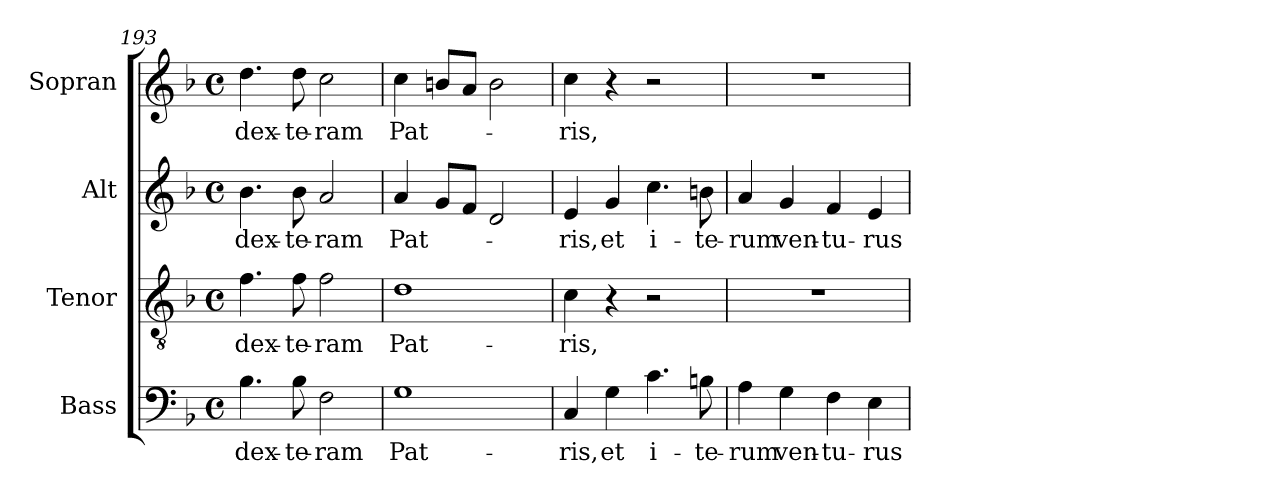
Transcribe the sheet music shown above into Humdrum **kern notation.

**kern	**text	**kern	**text	**kern	**text	**kern	**text
*part4	*part4	*part3	*part3	*part2	*part2	*part1	*part1
*staff4	*staff4	*staff3	*staff3	*staff2	*staff2	*staff1	*staff1
*I"Bass	*	*I"Tenor	*	*I"Alt	*	*I"Sopran	*
*I'B.	*	*I'T.	*	*I'A.	*	*I'S.	*
*clefF4	*	*clefGv2	*	*clefG2	*	*clefG2	*
*k[b-]	*	*k[b-]	*	*k[b-]	*	*k[b-]	*
*F:	*	*F:	*	*F:	*	*F:	*
*M4/4	*	*M4/4	*	*M4/4	*	*M4/4	*
*met(c)	*	*met(c)	*	*met(c)	*	*met(c)	*
=193	=193	=193	=193	=193	=193	=193	=193
!	!LO:LY:b	!	!LO:LY:b	!	!LO:LY:b	!	!LO:LY:b
4.B-\	dex-	4.f\	dex-	4.b-\	dex-	4.dd\	dex-
!	!LO:LY:b	!	!LO:LY:b	!	!LO:LY:b	!	!LO:LY:b
8B-\	-te-	8f\	-te-	8b-\	-te-	8dd\	-te-
!	!LO:LY:b	!	!LO:LY:b	!	!LO:LY:b	!	!LO:LY:b
2F\	-ram	2f\	-ram	2a/	-ram	2cc\	-ram
=194	=194	=194	=194	=194	=194	=194	=194
!	!LO:LY:b	!	!LO:LY:b	!	!LO:LY:b	!	!LO:LY:b
1G	Pat-	1d	Pat-	4a/	Pat-	4cc\	Pat-
.	.	.	.	8g/L	.	8bn/L	.
.	.	.	.	8f/J	.	8a/J	.
.	.	.	.	2d/	.	2b\	.
!!LO:PB:g=z
=195	=195	=195	=195	=195	=195	=195	=195
!	!LO:LY:b	!	!LO:LY:b	!	!LO:LY:b	!	!LO:LY:b
4C/	-ris,	4c\	-ris,	4e/	-ris,	4cc\	-ris,
!	!LO:LY:b	!	!	!	!LO:LY:b	!	!
4G\	et	4r	.	4g/	et	4r	.
!	!LO:LY:b	!	!	!	!LO:LY:b	!	!
4.c\	i-	2r	.	4.cc\	i-	2r	.
!	!LO:LY:b	!	!	!	!LO:LY:b	!	!
8Bn\	-te-	.	.	8bn\	-te-	.	.
=196	=196	=196	=196	=196	=196	=196	=196
!	!LO:LY:b	!	!	!	!LO:LY:b	!	!
4A\	-rum	1r	.	4a/	-rum	1r	.
!	!LO:LY:b	!	!	!	!LO:LY:b	!	!
4G\	ven-	.	.	4g/	ven-	.	.
!	!LO:LY:b	!	!	!	!LO:LY:b	!	!
4F\	-tu-	.	.	4f/	-tu-	.	.
!	!LO:LY:b	!	!	!	!LO:LY:b	!	!
4E\	-rus	.	.	4e/	-rus	.	.
=	=	=	=	=	=	=	=
*-	*-	*-	*-	*-	*-	*-	*-
